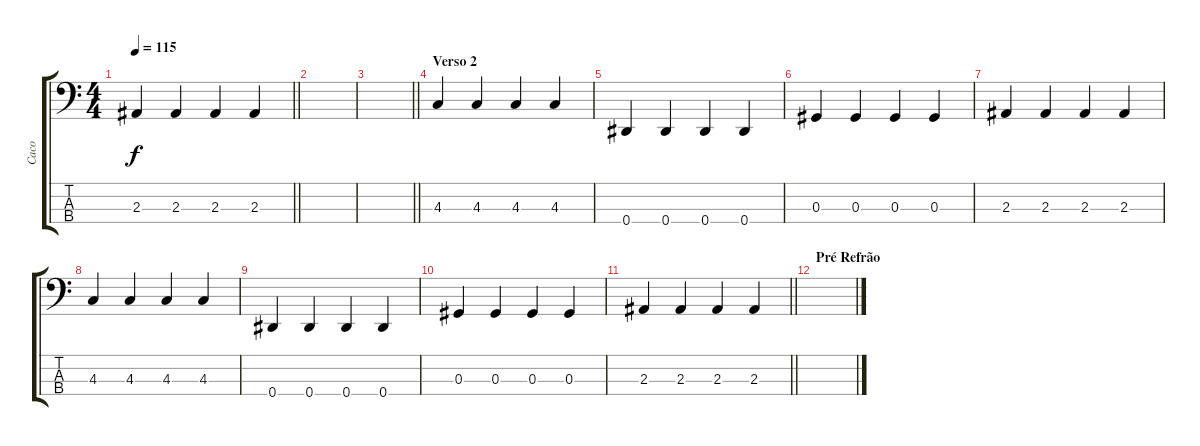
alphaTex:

\track ("Caco" "Caco") {instrument electricbassfinger}
\staff {score tabs}
\tuning (Gb2 Db2 Ab1 Eb1) {hide}
\ts (4 4)
\tempo 115
\clef f4
\barLineRight lightlight
\ks c
2.3.4{dy f} 2.3.4 2.3.4 2.3.4 |
|
\barLineRight lightlight
|
\section ("" "Verso 2")
4.3.4 4.3.4 4.3.4 4.3.4 |
0.4.4 0.4.4 0.4.4 0.4.4 |
0.3.4 0.3.4 0.3.4 0.3.4 |
2.3.4 2.3.4 2.3.4 2.3.4 |
4.3.4 4.3.4 4.3.4 4.3.4 |
0.4.4 0.4.4 0.4.4 0.4.4 |
0.3.4 0.3.4 0.3.4 0.3.4 |
\barLineRight lightlight
2.3.4 2.3.4 2.3.4 2.3.4 |
\section ("" "Pré Refrão")
